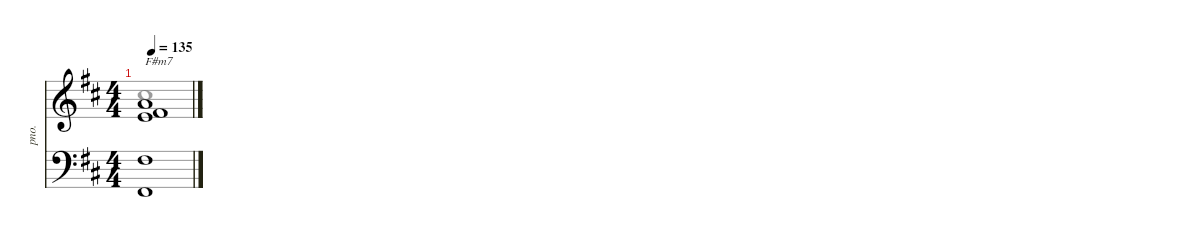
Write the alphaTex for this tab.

\defaultSystemsLayout 4
\hideDynamics
\bracketExtendMode nobrackets
\track ("Acoustic Piano" "pno.") {instrument acousticgrandpiano}
\staff {score}
\tuning (E4 B3 G3 D3 A2 E2)
\voice
\ts (4 4)
\tempo 135
\clef g2
\ks bminor
(7.2{acc #} 5.1{acc forcenatural} 9.3{acc forcenatural}).1{txt "F#m7" dy mf beam Up} |
|
|
\voice
\clef g2
\ottava regular
\simile none
\ks bminor
9.1{acc #}.1{dy mf beam Down} |
|
|
\staff {score}
\tuning (G2 D2 A1 E1 B0)
\clef f4
\ottava regular
\simile none
\ks bminor
(11.1{acc #} 9.3{acc #}).1{dy mf beam Up} |
|
|
